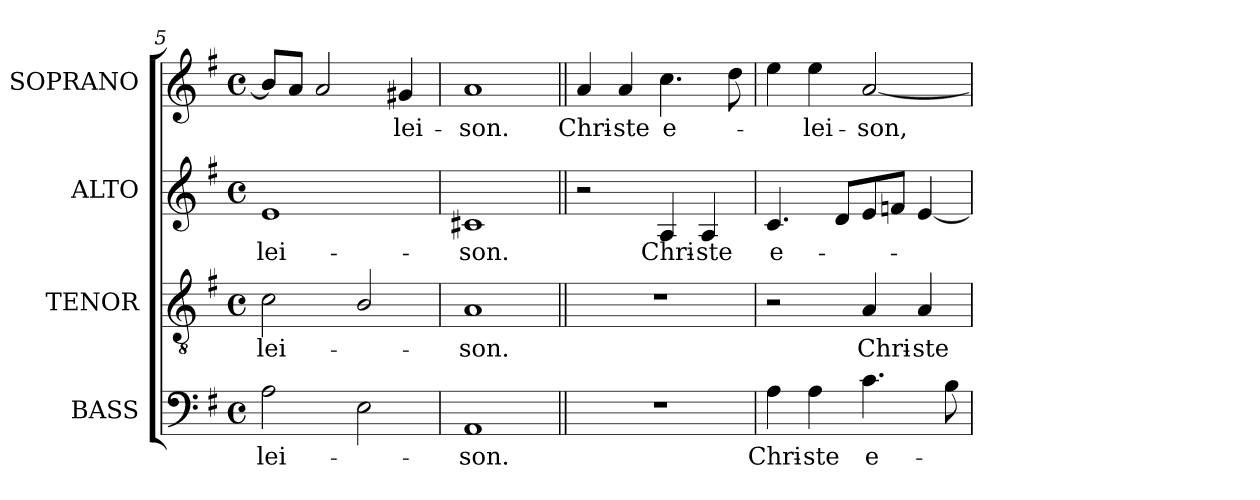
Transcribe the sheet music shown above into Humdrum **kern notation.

**kern	**text	**kern	**text	**kern	**text	**kern	**text
*part4	*part4	*part3	*part3	*part2	*part2	*part1	*part1
*staff4	*staff4	*staff3	*staff3	*staff2	*staff2	*staff1	*staff1
*I"BASS	*	*I"TENOR	*	*I"ALTO	*	*I"SOPRANO	*
*I'B.	*	*I'T.	*	*I'A.	*	*I'S.	*
*clefF4	*	*clefGv2	*	*clefG2	*	*clefG2	*
*	*	*ITrd7c12	*	*	*	*	*
*k[f#]	*	*k[f#]	*	*k[f#]	*	*k[f#]	*
*G:	*	*G:	*	*G:	*	*G:	*
*M4/4	*	*M4/4	*	*M4/4	*	*M4/4	*
*met(c)	*	*met(c)	*	*met(c)	*	*met(c)	*
=5	=5	=5	=5	=5	=5	=5	=5
!	!LO:LY:b:color=#000000	!	!	!	!	!	!
!	!	!	!LO:LY:b:color=#000000	!	!	!	!
!	!	!	!	!	!LO:LY:b:color=#000000	!	!
2Ai\	-lei-	2Ci\	-lei-	1ei	-lei-	8bi/L]	.
.	.	.	.	.	.	8ai/J	.
.	.	.	.	.	.	2ai/	.
2Ei\	.	2BBi/	.	.	.	.	.
!	!	!	!	!	!	!	!LO:LY:b:color=#000000
.	.	.	.	.	.	4g#Xi/	-lei-
=6	=6	=6	=6	=6	=6	=6	=6
!	!LO:LY:b:color=#000000	!	!	!	!	!	!
!	!	!	!LO:LY:b:color=#000000	!	!	!	!
!	!	!	!	!	!LO:LY:b:color=#000000	!	!
!	!	!	!	!	!	!	!LO:LY:b:color=#000000
1AAi	-son.	1AAi	-son.	1c#Xi	-son.	1ai	-son.
=7||	=7||	=7||	=7||	=7||	=7||	=7||	=7||
!	!	!	!	!	!	!	!LO:LY:b:color=#000000
1r	.	1r	.	2r	.	4ai/	Chri-
!	!	!	!	!	!	!	!LO:LY:b:color=#000000
.	.	.	.	.	.	4ai/	-ste
!	!	!	!	!	!LO:LY:b:color=#000000	!	!
!	!	!	!	!	!	!	!LO:LY:b:color=#000000
.	.	.	.	4Ai/	Chri-	4.cci\	e-
!	!	!	!	!	!LO:LY:b:color=#000000	!	!
.	.	.	.	4Ai/	-ste	.	.
.	.	.	.	.	.	8ddi\	.
!!LO:LB:g=z
=8	=8	=8	=8	=8	=8	=8	=8
!	!LO:LY:b:color=#000000	!	!	!	!	!	!
!	!	!	!	!	!LO:LY:b:color=#000000	!	!
4Ai\	Chri-	2r	.	4.ci/	e-	4eei\	.
!	!LO:LY:b:color=#000000	!	!	!	!	!	!
!	!	!	!	!	!	!	!LO:LY:b:color=#000000
4Ai\	-ste	.	.	.	.	4eei\	-lei-
.	.	.	.	8di/L	.	.	.
!	!LO:LY:b:color=#000000	!	!	!	!	!	!
!	!	!	!LO:LY:b:color=#000000	!	!	!	!
!	!	!	!	!	!	!	!LO:LY:b:color=#000000
4.ci\	e-	4AAi/	Chri-	8ei/	.	[2ai/	-son,
.	.	.	.	8fni/J	.	.	.
!	!	!	!LO:LY:b:color=#000000	!	!	!	!
.	.	4AAi/	-ste	[4ei/	.	.	.
8Bi\	.	.	.	.	.	.	.
=	=	=	=	=	=	=	=
*-	*-	*-	*-	*-	*-	*-	*-
